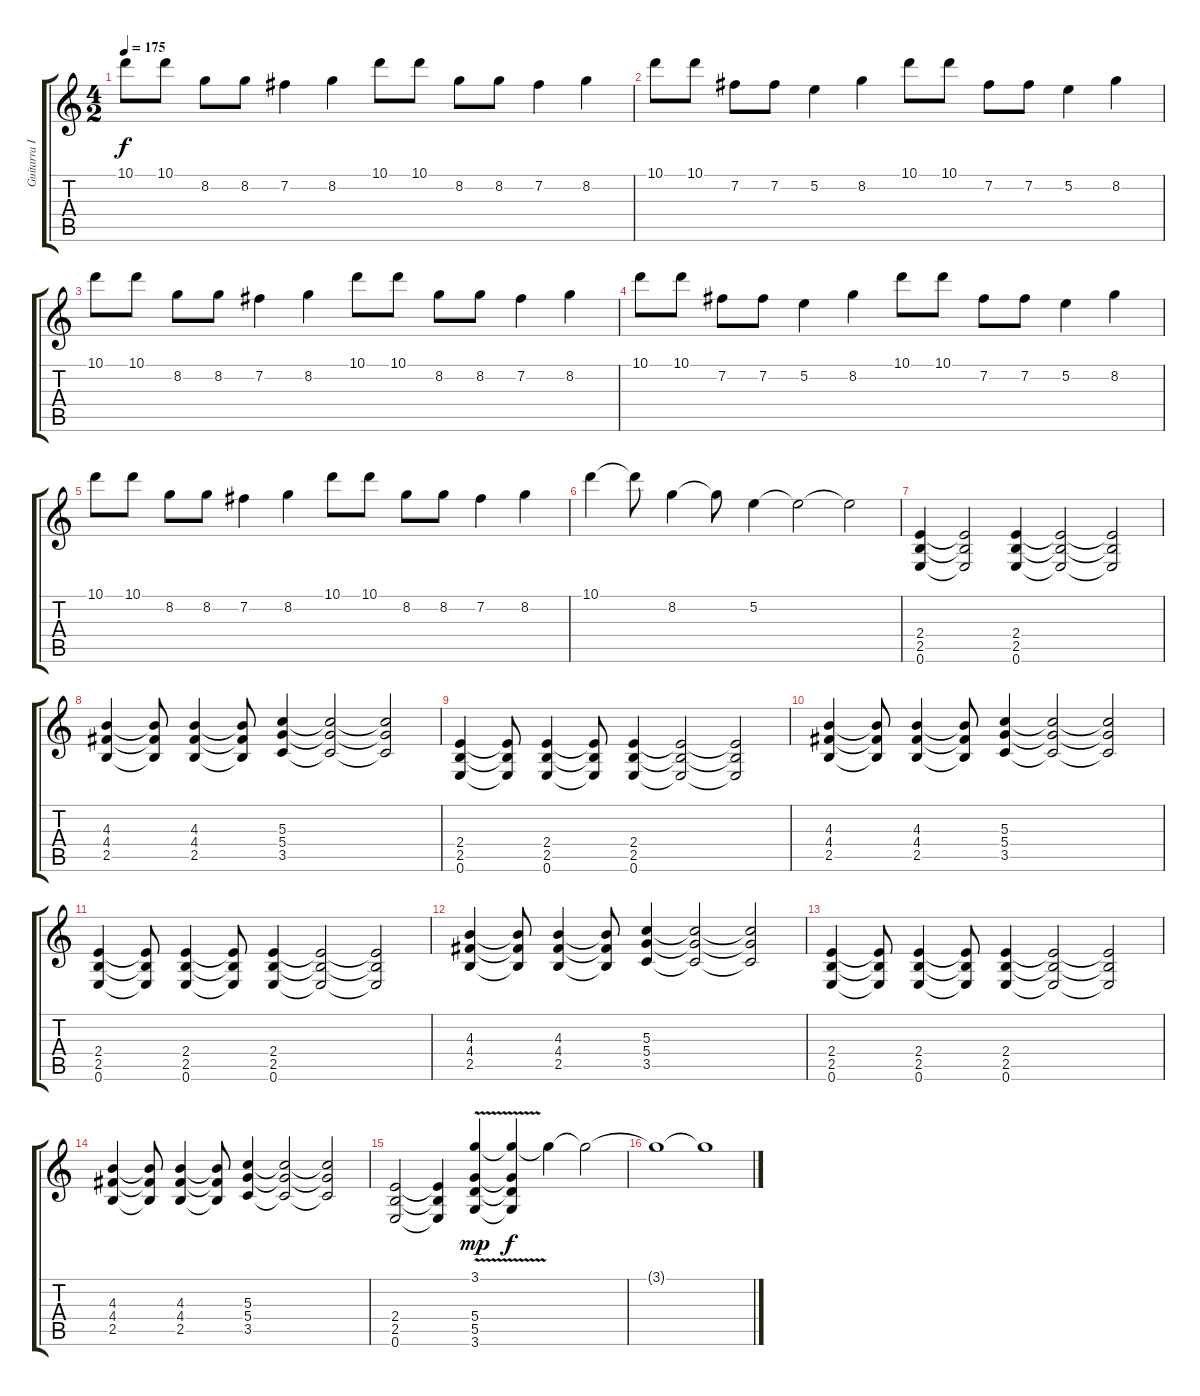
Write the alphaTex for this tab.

\track ("Guitarra I" "Guitarra I") {instrument overdrivenguitar}
\staff {score tabs}
\tuning (E4 B3 G3 D3 A2 E2) {hide}
\ts (4 2)
\tempo 175
\clef g2
\ks c
10.1.8{dy f instrument overdrivenguitar} 10.1.8 8.2.8 8.2.8 7.2.4 8.2.4 10.1.8 10.1.8 8.2.8 8.2.8 7.2.4 8.2.4 |
10.1.8 10.1.8 7.2.8 7.2.8 5.2.4 8.2.4 10.1.8 10.1.8 7.2.8 7.2.8 5.2.4 8.2.4 |
10.1.8 10.1.8 8.2.8 8.2.8 7.2.4 8.2.4 10.1.8 10.1.8 8.2.8 8.2.8 7.2.4 8.2.4 |
10.1.8 10.1.8 7.2.8 7.2.8 5.2.4 8.2.4 10.1.8 10.1.8 7.2.8 7.2.8 5.2.4 8.2.4 |
10.1.8 10.1.8 8.2.8 8.2.8 7.2.4 8.2.4 10.1.8 10.1.8 8.2.8 8.2.8 7.2.4 8.2.4 |
10.1.4 10.1{t}.8 8.2.4 8.2{t}.8 5.2.4 5.2{t}.2 5.2{t}.2 |
(2.4 2.5 0.6).4 (2.4{t} 2.5{t} 0.6{t}).2 (2.4 2.5 0.6).4 (2.4{t} 2.5{t} 0.6{t}).2 (2.4{t} 2.5{t} 0.6{t}).2 |
(4.3 4.4 2.5).4 (4.3{t} 4.4{t} 2.5{t}).8 (4.3 4.4 2.5).4 (4.3{t} 4.4{t} 2.5{t}).8 (5.3 5.4 3.5).4 (5.3{t} 5.4{t} 3.5{t}).2 (5.3{t} 5.4{t} 3.5{t}).2 |
(2.4 2.5 0.6).4 (2.4{t} 2.5{t} 0.6{t}).8 (2.4 2.5 0.6).4 (2.4{t} 2.5{t} 0.6{t}).8 (2.4 2.5 0.6).4 (2.4{t} 2.5{t} 0.6{t}).2 (2.4{t} 2.5{t} 0.6{t}).2 |
(4.3 4.4 2.5).4 (4.3{t} 4.4{t} 2.5{t}).8 (4.3 4.4 2.5).4 (4.3{t} 4.4{t} 2.5{t}).8 (5.3 5.4 3.5).4 (5.3{t} 5.4{t} 3.5{t}).2 (5.3{t} 5.4{t} 3.5{t}).2 |
(2.4 2.5 0.6).4 (2.4{t} 2.5{t} 0.6{t}).8 (2.4 2.5 0.6).4 (2.4{t} 2.5{t} 0.6{t}).8 (2.4 2.5 0.6).4 (2.4{t} 2.5{t} 0.6{t}).2 (2.4{t} 2.5{t} 0.6{t}).2 |
(4.3 4.4 2.5).4 (4.3{t} 4.4{t} 2.5{t}).8 (4.3 4.4 2.5).4 (4.3{t} 4.4{t} 2.5{t}).8 (5.3 5.4 3.5).4 (5.3{t} 5.4{t} 3.5{t}).2 (5.3{t} 5.4{t} 3.5{t}).2 |
(2.4 2.5 0.6).4 (2.4{t} 2.5{t} 0.6{t}).8 (2.4 2.5 0.6).4 (2.4{t} 2.5{t} 0.6{t}).8 (2.4 2.5 0.6).4 (2.4{t} 2.5{t} 0.6{t}).2 (2.4{t} 2.5{t} 0.6{t}).2 |
(4.3 4.4 2.5).4 (4.3{t} 4.4{t} 2.5{t}).8 (4.3 4.4 2.5).4 (4.3{t} 4.4{t} 2.5{t}).8 (5.3 5.4 3.5).4 (5.3{t} 5.4{t} 3.5{t}).2 (5.3{t} 5.4{t} 3.5{t}).2 |
(2.4 2.5 0.6).2 (2.4{t} 2.5{t} 0.6{t}).4 (3.1{v} 5.4 5.5 3.6).4{dy mp} (3.1{t} 5.4{t} 5.5{t} 3.6{t}).4{dy f} 3.1{t}.4 3.1{t}.2 |
3.1{t}.1 3.1{t}.1
